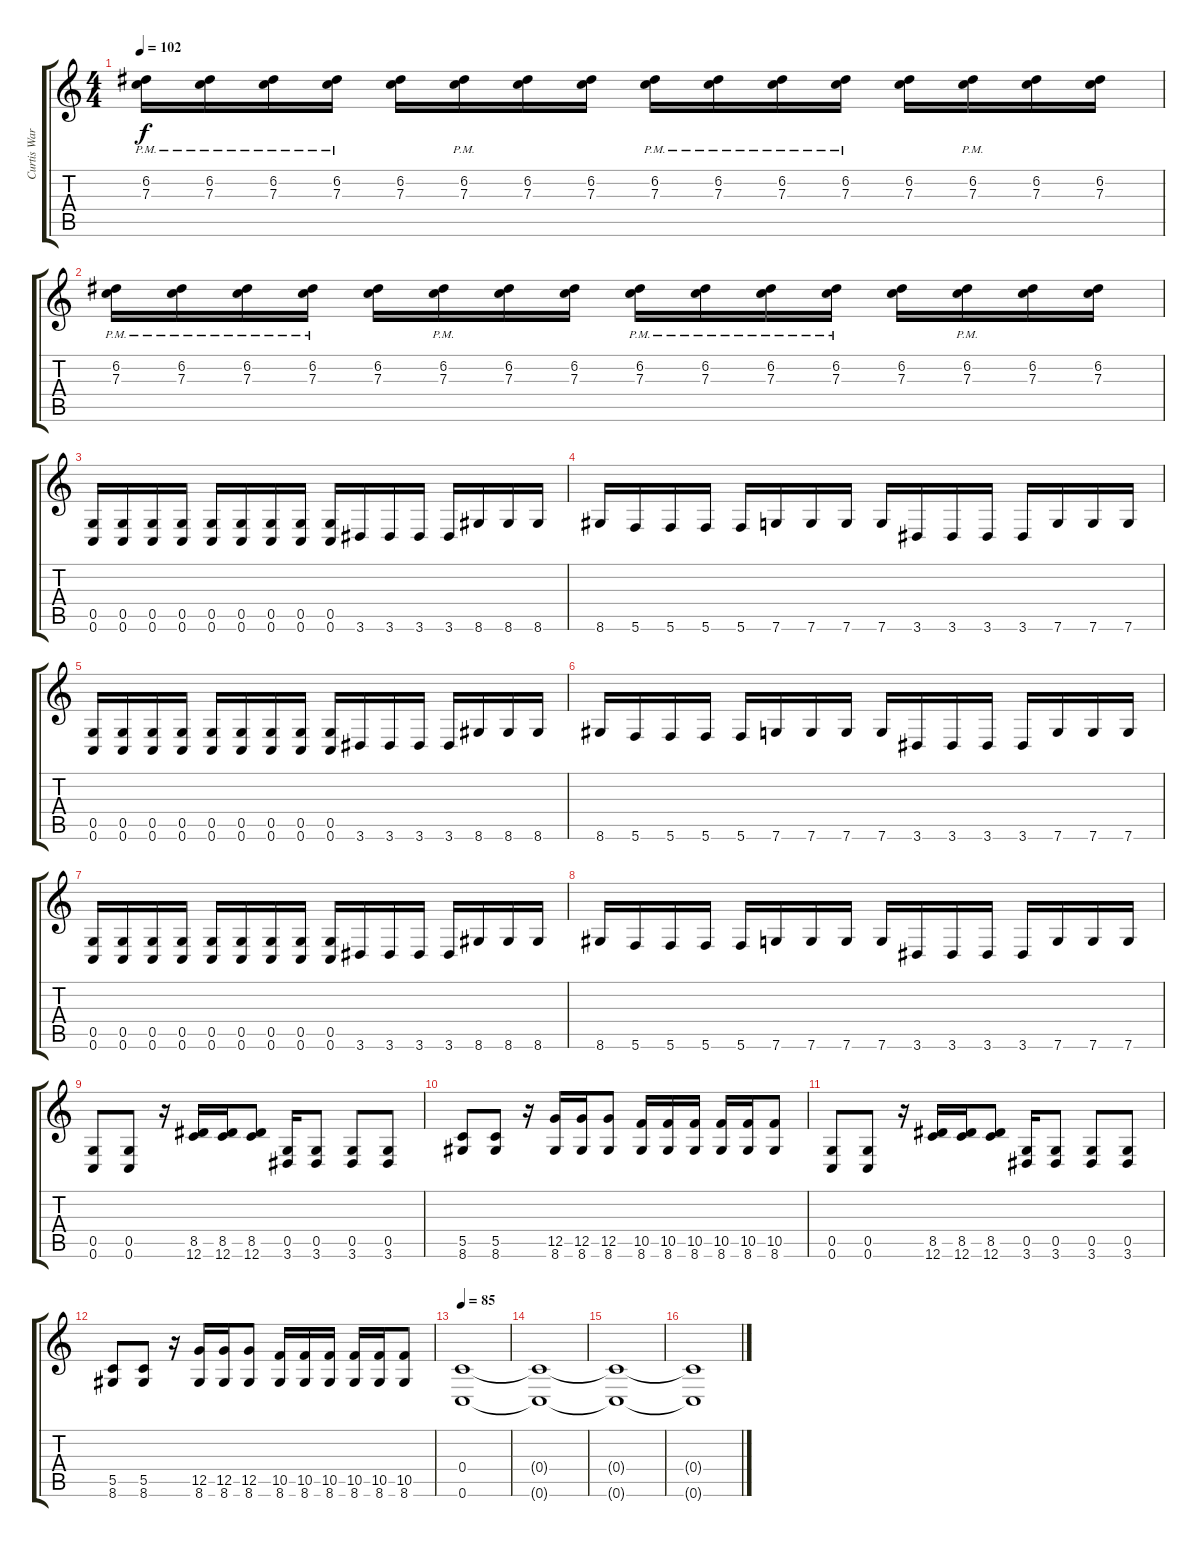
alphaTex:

\track ("Curtis Ward" "Curtis War") {instrument distortionguitar}
\staff {score tabs}
\tuning (D4 A3 F3 C3 G2 C2) {hide}
\ts (4 4)
\tempo 102
\clef g2
\ks c
(6.2{pm} 7.3{pm}).16{dy f} (6.2{pm} 7.3{pm}).16 (6.2{pm} 7.3{pm}).16 (6.2{pm} 7.3{pm}).16 (6.2 7.3).16 (6.2 7.3{pm}).16 (6.2 7.3).16 (6.2 7.3).16 (6.2{pm} 7.3{pm}).16 (6.2{pm} 7.3{pm}).16 (6.2{pm} 7.3{pm}).16 (6.2{pm} 7.3{pm}).16 (6.2 7.3).16 (6.2{pm} 7.3{pm}).16 (6.2 7.3).16 (6.2 7.3).16 |
(6.2{pm} 7.3{pm}).16 (6.2{pm} 7.3{pm}).16 (6.2{pm} 7.3{pm}).16 (6.2{pm} 7.3{pm}).16 (6.2 7.3).16 (6.2 7.3{pm}).16 (6.2 7.3).16 (6.2 7.3).16 (6.2{pm} 7.3{pm}).16 (6.2{pm} 7.3{pm}).16 (6.2{pm} 7.3{pm}).16 (6.2{pm} 7.3{pm}).16 (6.2 7.3).16 (6.2{pm} 7.3{pm}).16 (6.2 7.3).16 (6.2 7.3).16 |
(0.5 0.6).16 (0.5 0.6).16 (0.5 0.6).16 (0.5 0.6).16 (0.5 0.6).16 (0.5 0.6).16 (0.5 0.6).16 (0.5 0.6).16 (0.5 0.6).16 3.6.16 3.6.16 3.6.16 3.6.16 8.6.16 8.6.16 8.6.16 |
8.6.16 5.6.16 5.6.16 5.6.16 5.6.16 7.6.16 7.6.16 7.6.16 7.6.16 3.6.16 3.6.16 3.6.16 3.6.16 7.6.16 7.6.16 7.6.16 |
(0.5 0.6).16 (0.5 0.6).16 (0.5 0.6).16 (0.5 0.6).16 (0.5 0.6).16 (0.5 0.6).16 (0.5 0.6).16 (0.5 0.6).16 (0.5 0.6).16 3.6.16 3.6.16 3.6.16 3.6.16 8.6.16 8.6.16 8.6.16 |
8.6.16 5.6.16 5.6.16 5.6.16 5.6.16 7.6.16 7.6.16 7.6.16 7.6.16 3.6.16 3.6.16 3.6.16 3.6.16 7.6.16 7.6.16 7.6.16 |
(0.5 0.6).16 (0.5 0.6).16 (0.5 0.6).16 (0.5 0.6).16 (0.5 0.6).16 (0.5 0.6).16 (0.5 0.6).16 (0.5 0.6).16 (0.5 0.6).16 3.6.16 3.6.16 3.6.16 3.6.16 8.6.16 8.6.16 8.6.16 |
8.6.16 5.6.16 5.6.16 5.6.16 5.6.16 7.6.16 7.6.16 7.6.16 7.6.16 3.6.16 3.6.16 3.6.16 3.6.16 7.6.16 7.6.16 7.6.16 |
(0.5 0.6).8 (0.5 0.6).8 r.16 (8.5 12.6).16 (8.5 12.6).16 (8.5 12.6).8 (0.5 3.6).16 (0.5 3.6).8 (0.5 3.6).8 (0.5 3.6).8 |
(5.5 8.6).8 (5.5 8.6).8 r.16 (12.5 8.6).16 (12.5 8.6).16 (12.5 8.6).8 (10.5 8.6).16 (10.5 8.6).16 (10.5 8.6).16 (10.5 8.6).16 (10.5 8.6).16 (10.5 8.6).8 |
(0.5 0.6).8 (0.5 0.6).8 r.16 (8.5 12.6).16 (8.5 12.6).16 (8.5 12.6).8 (0.5 3.6).16 (0.5 3.6).8 (0.5 3.6).8 (0.5 3.6).8 |
(5.5 8.6).8 (5.5 8.6).8 r.16 (12.5 8.6).16 (12.5 8.6).16 (12.5 8.6).8 (10.5 8.6).16 (10.5 8.6).16 (10.5 8.6).16 (10.5 8.6).16 (10.5 8.6).16 (10.5 8.6).8 |
\tempo 85
(0.4 0.6).1 |
(0.4{t} 0.6{t}).1 |
(0.4{t} 0.6{t}).1 |
(0.4{t} 0.6{t}).1
